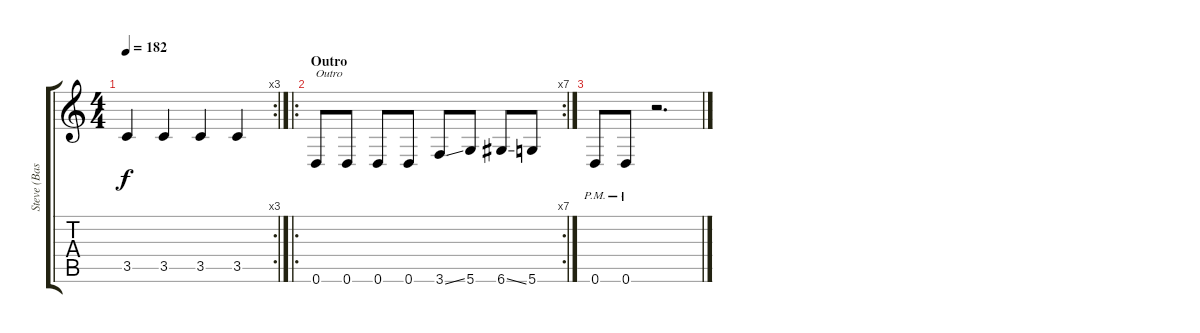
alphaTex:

\track ("Steve (Bass)" "Steve (Bas") {instrument acousticbass}
\staff {score tabs}
\tuning (E4 B3 G3 D3 A2 D2) {hide}
\rc 3
\ts (4 4)
\tempo 182
\clef g2
\ks c
3.5.4{dy f} 3.5.4 3.5.4 3.5.4 |
\ro
\rc 7
\section ("" "Outro")
0.6.8{txt "Outro"} 0.6.8 0.6.8 0.6.8 3.6{ss}.8 5.6.8 6.6{ss}.8 5.6.8 |
0.6{pm}.8 0.6{pm}.8 r.2{d}
